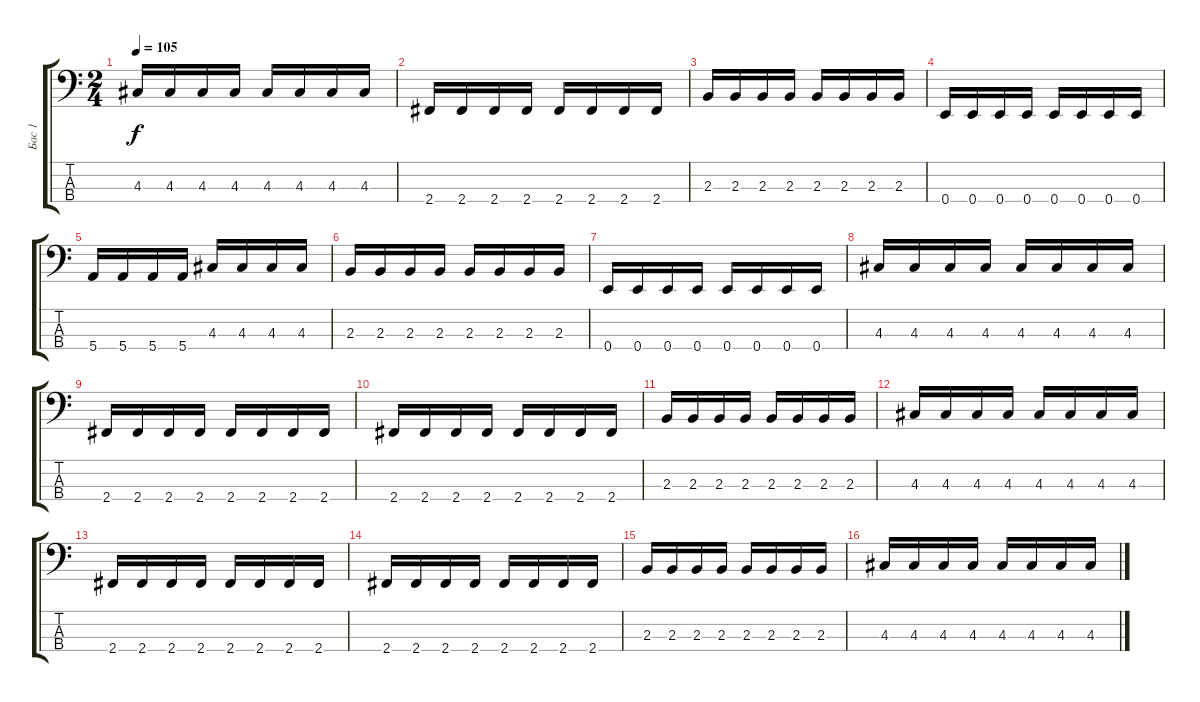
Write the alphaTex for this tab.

\track ("Бас 1" "Бас 1") {instrument electricbassfinger}
\staff {score tabs}
\tuning (G2 D2 A1 E1) {hide}
\ts (2 4)
\tempo 105
\clef f4
\ks c
4.3.16{dy f} 4.3.16 4.3.16 4.3.16 4.3.16 4.3.16 4.3.16 4.3.16 |
2.4.16 2.4.16 2.4.16 2.4.16 2.4.16 2.4.16 2.4.16 2.4.16 |
2.3.16 2.3.16 2.3.16 2.3.16 2.3.16 2.3.16 2.3.16 2.3.16 |
0.4.16 0.4.16 0.4.16 0.4.16 0.4.16 0.4.16 0.4.16 0.4.16 |
5.4.16 5.4.16 5.4.16 5.4.16 4.3.16 4.3.16 4.3.16 4.3.16 |
2.3.16 2.3.16 2.3.16 2.3.16 2.3.16 2.3.16 2.3.16 2.3.16 |
0.4.16 0.4.16 0.4.16 0.4.16 0.4.16 0.4.16 0.4.16 0.4.16 |
4.3.16 4.3.16 4.3.16 4.3.16 4.3.16 4.3.16 4.3.16 4.3.16 |
2.4.16 2.4.16 2.4.16 2.4.16 2.4.16 2.4.16 2.4.16 2.4.16 |
2.4.16 2.4.16 2.4.16 2.4.16 2.4.16 2.4.16 2.4.16 2.4.16 |
2.3.16 2.3.16 2.3.16 2.3.16 2.3.16 2.3.16 2.3.16 2.3.16 |
4.3.16 4.3.16 4.3.16 4.3.16 4.3.16 4.3.16 4.3.16 4.3.16 |
2.4.16 2.4.16 2.4.16 2.4.16 2.4.16 2.4.16 2.4.16 2.4.16 |
2.4.16 2.4.16 2.4.16 2.4.16 2.4.16 2.4.16 2.4.16 2.4.16 |
2.3.16 2.3.16 2.3.16 2.3.16 2.3.16 2.3.16 2.3.16 2.3.16 |
4.3.16 4.3.16 4.3.16 4.3.16 4.3.16 4.3.16 4.3.16 4.3.16
